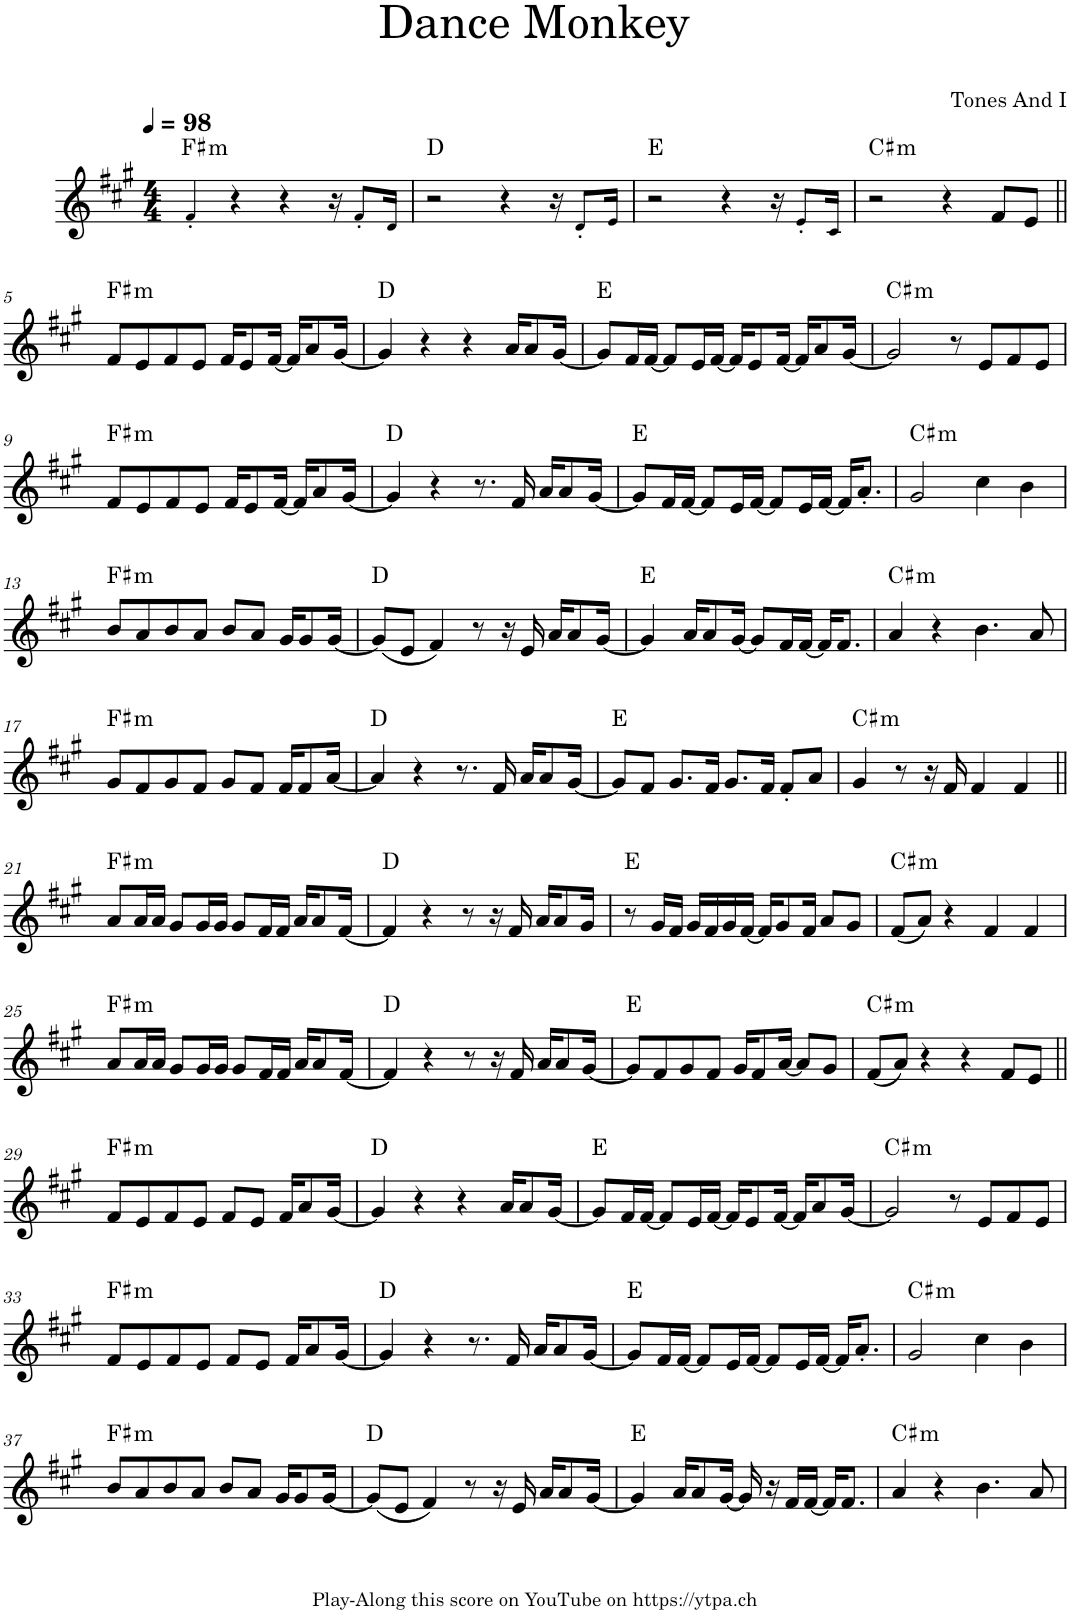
**kern	**harte
*part1	*part1
*staff1	*
*I"Piano	*
*I'Pno.	*
*clefG2	*
*k[f#c#g#]	*
*M4/4	*
*MM98	*
=1	=1
!	!LO:H:kt=m
4f#'!/	F#:min
4r	.
4r	.
16r	.
8f#'!/L	.
16d!/Jk	.
=2	=2
2r	D:maj
4r	.
16r	.
8d'!/L	.
16e!/Jk	.
=3	=3
2r	E:maj
4r	.
16r	.
8e'!/L	.
16c#!/Jk	.
=4	=4
!	!LO:H:kt=m
2r	C#:min
4r	.
8f#/L	.
8e/J	.
!!LO:LB:g=z
=5||	=5||
!	!LO:H:kt=m
8f#/L	F#:min
8e/	.
8f#/	.
8e/J	.
16f#/KL	.
8e/	.
[16f#/Jk	.
16f#/KL]	.
8a/	.
[16g#/Jk	.
=6	=6
4g#/]	D:maj
4r	.
4r	.
16a/KL	.
8a/	.
[16g#/Jk	.
=7	=7
8g#/L]	E:maj
16f#/L	.
[16f#/JJ	.
8f#/L]	.
16e/L	.
[16f#/JJ	.
16f#/KL]	.
8e/	.
[16f#/Jk	.
16f#/KL]	.
8a/	.
[16g#/Jk	.
=8	=8
!	!LO:H:kt=m
2g#/]	C#:min
8r	.
8e/L	.
8f#/	.
8e/J	.
!!LO:LB:g=z
=9	=9
!	!LO:H:kt=m
8f#/L	F#:min
8e/	.
8f#/	.
8e/J	.
16f#/KL	.
8e/	.
[16f#/Jk	.
16f#/KL]	.
8a/	.
[16g#/Jk	.
=10	=10
4g#/]	D:maj
4r	.
8.r	.
16f#/	.
16a/KL	.
8a/	.
[16g#/Jk	.
=11	=11
8g#/L]	E:maj
16f#/L	.
[16f#/JJ	.
8f#/L]	.
16e/L	.
[16f#/JJ	.
8f#/L]	.
16e/L	.
[16f#/JJ	.
16f#/KL]	.
8.a'/J	.
=12	=12
!	!LO:H:kt=m
2g#/	C#:min
4cc#\	.
4b\	.
!!LO:LB:g=z
=13	=13
!	!LO:H:kt=m
8b/L	F#:min
8a/	.
8b/	.
8a/J	.
8b/L	.
8a/J	.
16g#/KL	.
8g#/	.
[16g#/Jk	.
=14	=14
(8g#/L]	D:maj
8e/J	.
4f#/)	.
8r	.
16r	.
16e/	.
16a/KL	.
8a/	.
[16g#/Jk	.
=15	=15
4g#/]	E:maj
16a/KL	.
8a/	.
[16g#/Jk	.
8g#/L]	.
16f#/L	.
[16f#/JJ	.
16f#/KL]	.
8.f#/J	.
=16	=16
!	!LO:H:kt=m
4a/	C#:min
4r	.
4.b\	.
8a/	.
!!LO:LB:g=z
=17	=17
!	!LO:H:kt=m
8g#/L	F#:min
8f#/	.
8g#/	.
8f#/J	.
8g#/L	.
8f#/J	.
16f#/KL	.
8f#/	.
[16a/Jk	.
=18	=18
4a/]	D:maj
4r	.
8.r	.
16f#/	.
16a/KL	.
8a/	.
[16g#/Jk	.
=19	=19
8g#/L]	E:maj
8f#/J	.
8.g#/L	.
16f#/Jk	.
8.g#/L	.
16f#/Jk	.
8f#'/L	.
8a/J	.
=20	=20
!	!LO:H:kt=m
4g#/	C#:min
8r	.
16r	.
16f#/	.
4f#/	.
4f#/	.
!!LO:LB:g=z
=21||	=21||
!	!LO:H:kt=m
8a/L	F#:min
16a/L	.
16a/JJ	.
8g#/L	.
16g#/L	.
16g#/JJ	.
8g#/L	.
16f#/L	.
16f#/JJ	.
16a/KL	.
8a/	.
[16f#/Jk	.
=22	=22
4f#/]	D:maj
4r	.
8r	.
16r	.
16f#/	.
16a/KL	.
8a/	.
16g#/Jk	.
=23	=23
8r	E:maj
16g#/LL	.
16f#/JJ	.
16g#/LL	.
16f#/	.
16g#/	.
[16f#/JJ	.
16f#/KL]	.
8g#/	.
16f#/Jk	.
8a/L	.
8g#/J	.
=24	=24
!	!LO:H:kt=m
(8f#/L	C#:min
8a/J)	.
4r	.
4f#/	.
4f#/	.
!!LO:LB:g=z
=25	=25
!	!LO:H:kt=m
8a/L	F#:min
16a/L	.
16a/JJ	.
8g#/L	.
16g#/L	.
16g#/JJ	.
8g#/L	.
16f#/L	.
16f#/JJ	.
16a/KL	.
8a/	.
[16f#/Jk	.
=26	=26
4f#/]	D:maj
4r	.
8r	.
16r	.
16f#/	.
16a/KL	.
8a/	.
[16g#/Jk	.
=27	=27
8g#/L]	E:maj
8f#/	.
8g#/	.
8f#/J	.
16g#/KL	.
8f#/	.
[16a/Jk	.
8a/L]	.
8g#/J	.
=28	=28
!	!LO:H:kt=m
(8f#/L	C#:min
8a/J)	.
4r	.
4r	.
8f#/L	.
8e/J	.
!!LO:LB:g=z
=29||	=29||
!	!LO:H:kt=m
8f#/L	F#:min
8e/	.
8f#/	.
8e/J	.
8f#/L	.
8e/J	.
16f#/KL	.
8a/	.
[16g#/Jk	.
=30	=30
4g#/]	D:maj
4r	.
4r	.
16a/KL	.
8a/	.
[16g#/Jk	.
=31	=31
8g#/L]	E:maj
16f#/L	.
[16f#/JJ	.
8f#/L]	.
16e/L	.
[16f#/JJ	.
16f#/KL]	.
8e/	.
[16f#/Jk	.
16f#/KL]	.
8a/	.
[16g#/Jk	.
=32	=32
!	!LO:H:kt=m
2g#/]	C#:min
8r	.
8e/L	.
8f#/	.
8e/J	.
!!LO:LB:g=z
=33	=33
!	!LO:H:kt=m
8f#/L	F#:min
8e/	.
8f#/	.
8e/J	.
8f#/L	.
8e/J	.
16f#/KL	.
8a/	.
[16g#/Jk	.
=34	=34
4g#/]	D:maj
4r	.
8.r	.
16f#/	.
16a/KL	.
8a/	.
[16g#/Jk	.
=35	=35
8g#/L]	E:maj
16f#/L	.
[16f#/JJ	.
8f#/L]	.
16e/L	.
[16f#/JJ	.
8f#/L]	.
16e/L	.
[16f#/JJ	.
16f#/KL]	.
8.a'/J	.
=36	=36
!	!LO:H:kt=m
2g#/	C#:min
4cc#\	.
4b\	.
!!LO:LB:g=z
=37	=37
!	!LO:H:kt=m
8b/L	F#:min
8a/	.
8b/	.
8a/J	.
8b/L	.
8a/J	.
16g#/KL	.
8g#/	.
[16g#/Jk	.
=38	=38
(8g#/L]	D:maj
8e/J	.
4f#/)	.
8r	.
16r	.
16e/	.
16a/KL	.
8a/	.
[16g#/Jk	.
=39	=39
4g#/]	E:maj
16a/KL	.
8a/	.
[16g#/Jk	.
16g#/]	.
16r	.
16f#/LL	.
[16f#/JJ	.
16f#/KL]	.
8.f#/J	.
=40	=40
!	!LO:H:kt=m
4a/	C#:min
4r	.
4.b\	.
8a/	.
=	=
*-	*-
